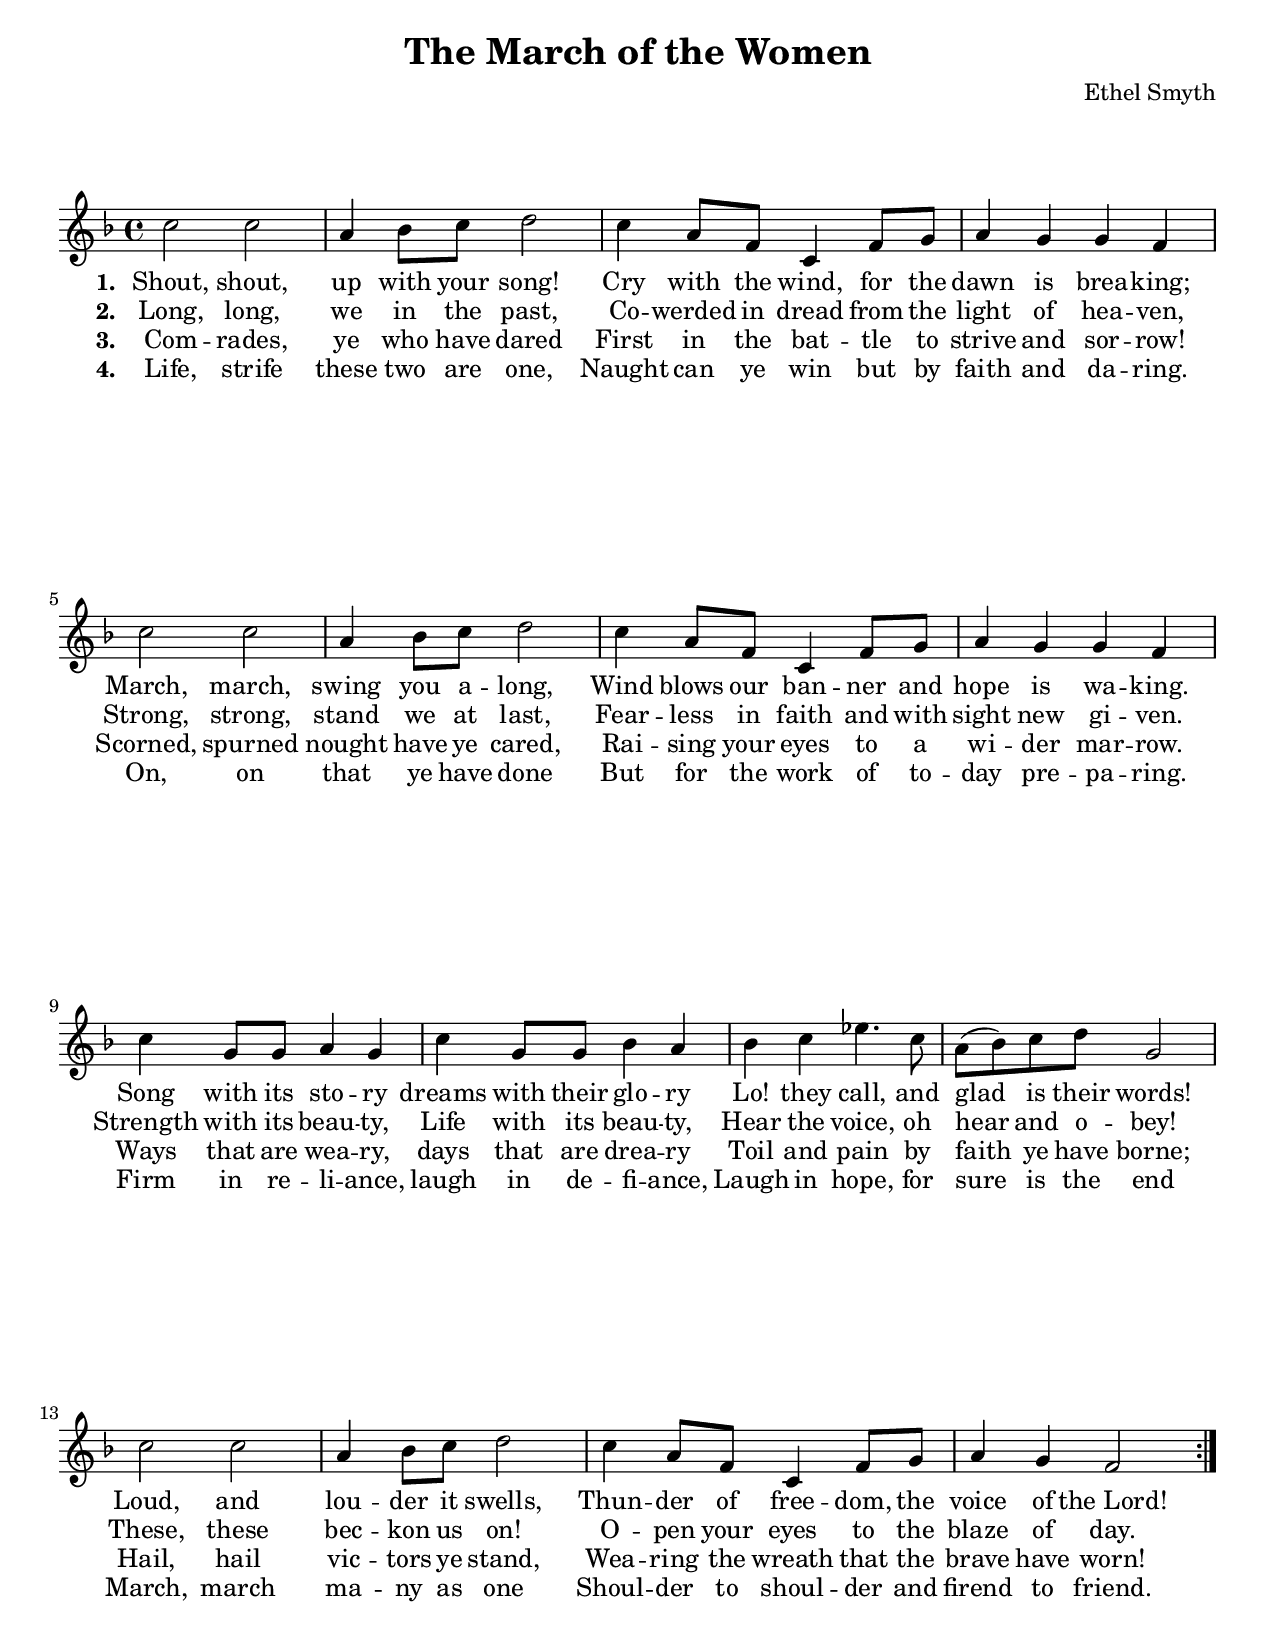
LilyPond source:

\header {
  title = "The March of the Women"
  composer = "Ethel Smyth"
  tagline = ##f
}

\paper {
    #(set-paper-size "letter")
    ragged-last-bottom = ##f
    ragged-bottom = ##f
    }
\score {
<<
  \new Staff \with { 
    \override VerticalAxisGroup.staff-staff-spacing = #'((basic-distance . 50)) 
    } {
    \new Voice = "one" {
    \clef treble \time 4/4 \key f \major 
      
        
        \relative c'' {
        \compressFullBarRests
          
          c2 c | 
          a4 bes8 c d2 | 
          c4 a8 f c4 f8 g | 
          a4 g g f |  \break
          c'2 c | 
          a4 bes8 c d2 | 
          c4 a8 f c4 f8 g | 
          a4 g g f | \break 
          c'4 g8 g a4 g | 
          c4 g8 g bes4 a | 
          bes4 c ees4. c8 | 
          a8( bes) c d g,2 | \break 
          c2 c | 
          a4 bes8 c d2 | 
          c4 a8 f c4 f8 g | 
          a4 g f2 
          \bar ":|."
        }
        
        
      
      
      
    }
   
  }
   \new Lyrics \lyricsto "one" {
   \set stanza = #"1. "
      Shout, shout, up with your song! 
      Cry with the wind, for the dawn is brea -- king;
      March, march, swing you a -- long,
      Wind blows our ban -- ner and hope is wa -- king.
      Song with its sto -- ry
      dreams with their glo -- ry 
      Lo! they call, and glad is their words! 
      Loud, and lou -- der it swells, 
      Thun -- der of free -- dom, the voice of "the Lord!"
    }
    \new Lyrics \lyricsto "one" {
    \set stanza = #"2. "
      Long, long, we in the past, 
      Co -- werded in dread from the light of hea -- ven,
      Strong, strong, stand we at last, 
      Fear -- less in faith and with sight new gi -- ven.
      Strength with its beau -- ty, Life with its beau -- ty,
      Hear the voice, oh hear and o -- bey!
      These, these bec -- kon us on! 
      O -- pen your eyes to the blaze of day.  
    }
    \new Lyrics \lyricsto "one" {
    \set stanza = #"3. "
      Com -- rades, ye who have dared
      First in the bat -- tle to strive and sor -- row! 
      Scorned, spurned nought have ye cared,
      Rai -- sing your eyes to a wi -- der mar -- row. 
      Ways that are wea -- ry, days that are drea -- ry
      Toil and pain by faith ye have borne; 
      Hail, hail vic -- tors ye stand, 
      Wea -- ring the wreath that the brave have worn! 
    }
    \new Lyrics \lyricsto "one" {
    \set stanza = #"4. "
      Life, strife these two are one, 
      Naught can ye win but by faith and da -- ring. 
      On, on that ye have done 
      But for the work of to -- day pre -- pa -- ring. 
      Firm in re -- li -- ance, laugh in de -- fi -- ance, 
      Laugh in hope, for sure is the end 
      March, march ma -- ny as one 
      Shoul -- der to shoul -- der and firend to friend. 
    }



>>
  \layout {
    indent = #0
    #(layout-set-staff-size 20)
    \context {
    \Lyrics
    \override VerticalAxisGroup.nonstaff-nonstaff-spacing.stretchability = #1000
  }
  }
  \midi {}
}



%{

    %}